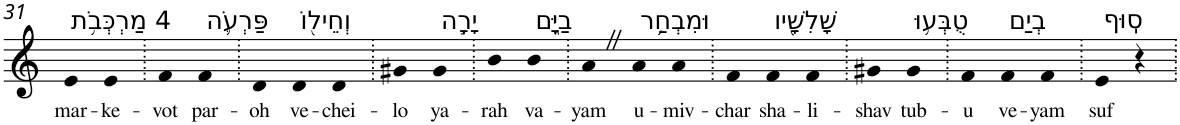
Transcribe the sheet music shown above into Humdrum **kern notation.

**kern	**text
*part1	*part1
*staff1	*staff1
*I"Piano	*
*I'Pno	*
!!LO:PB:g=z
*clefG2	*
*k[]	*
=31	=31
!LO:TX:a:t=4 מַרְכְּבֹ֥ת	!
!	!LO:LY:b
4e	mar-
!	!LO:LY:b
4e	-ke-
=32.	=32.
!	!LO:LY:b
4f	-vot
!LO:TX:a:t=פַּרְעֹ֛ה	!
!	!LO:LY:b
4f	par-
=33.	=33.
!	!LO:LY:b
4d	-oh
!LO:TX:a:t=וְחֵיל֖וֹ	!
!	!LO:LY:b
4d	ve-
!	!LO:LY:b
4d	-chei-
=34.	=34.
!	!LO:LY:b
4g#X	-lo
!LO:TX:a:t=יָרָ֣ה	!
!	!LO:LY:b
4g#	ya-
=35.	=35.
!	!LO:LY:b
4b	-rah
!LO:TX:a:t=בַיָּ֑ם	!
!	!LO:LY:b
4b	va-
=36.	=36.
!	!LO:LY:b
4aZ	-yam
!LO:TX:a:t=וּמִבְחַ֥ר	!
!	!LO:LY:b
4a	u-
!	!LO:LY:b
4a	-miv-
=37.	=37.
!	!LO:LY:b
4f	-char
!LO:TX:a:t=שָׁלִשָׁ֖יו	!
!	!LO:LY:b
4f	sha-
!	!LO:LY:b
4f	-li-
=38.	=38.
!	!LO:LY:b
4g#X	-shav
!LO:TX:a:t=טֻבְּע֥וּ	!
!	!LO:LY:b
4g#	tub-
=39.	=39.
!	!LO:LY:b
4f	-u
!LO:TX:a:t=בְיַם	!
!	!LO:LY:b
4f	ve-
!	!LO:LY:b
4f	-yam
=40.	=40.
!LO:TX:a:t=סֽוּף	!
!	!LO:LY:b
4e	suf
4r	.
=.	=.
*-	*-
